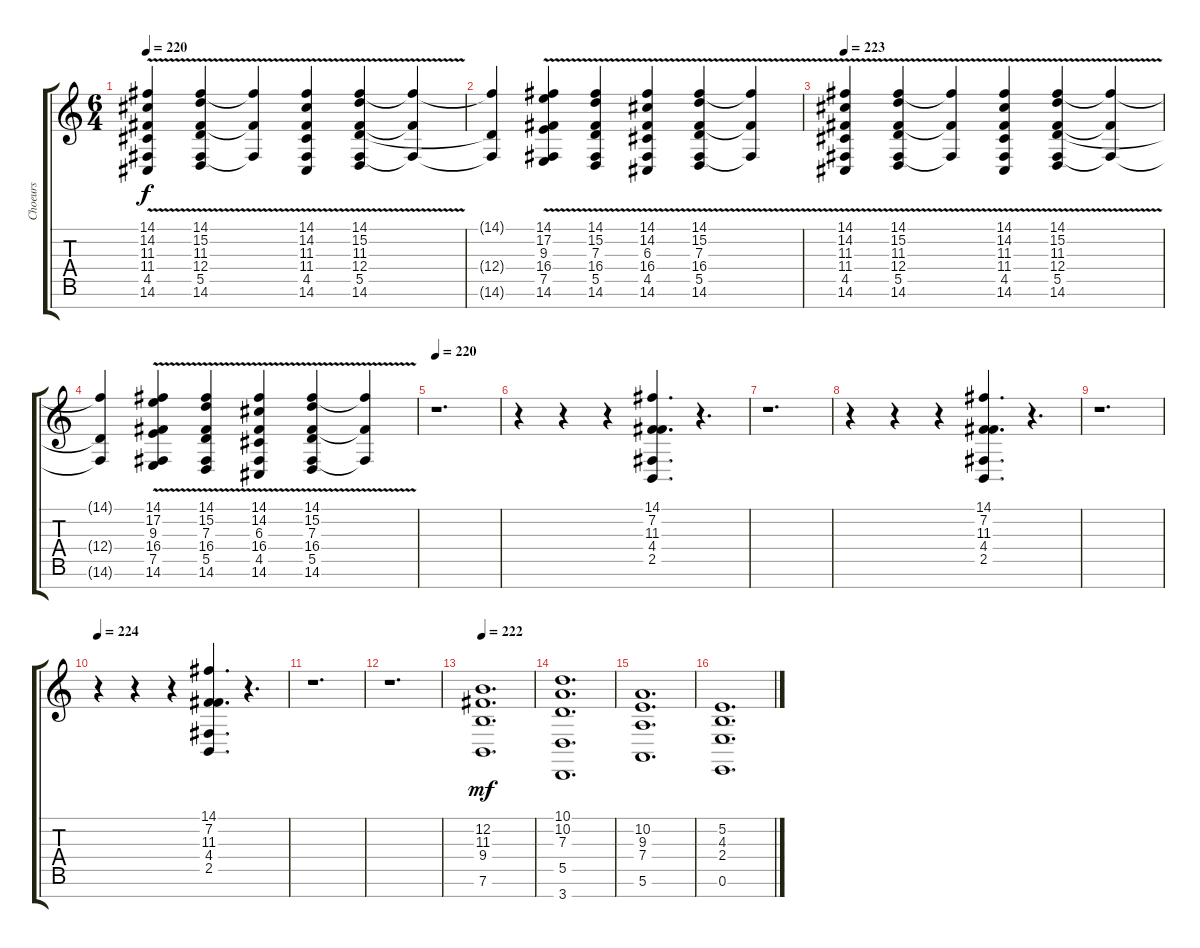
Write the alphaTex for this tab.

\track ("Choeurs" "Choeurs") {instrument choiraahs}
\staff {score tabs}
\tuning (E4 B3 G3 D3 A2 E2 B1) {hide}
\ts (6 4)
\tempo 220
\clef g2
\ks c
(14.1{v} 14.2 11.3{v} 11.4 4.5 14.6).4{dy f} (14.1{v} 15.2 11.3{v} 12.4 5.5 14.6).4 (14.1{t} 11.3{t} 14.6{t}).4 (14.1{v} 14.2 11.3{v} 11.4 4.5 14.6).4 (14.1{v} 15.2 11.3{v} 12.4 5.5 14.6).4 (14.1{t} 11.3{t} 14.6{t}).4 |
(14.1{t} 12.4{t} 14.6{t}).4 (14.1{v} 17.2 9.3 16.4{v} 7.5 14.6).4 (14.1{v} 15.2 7.3 16.4{v} 5.5 14.6).4 (14.1{v} 14.2 6.3 16.4{v} 4.5 14.6).4 (14.1{v} 15.2 7.3 16.4{v} 5.5 14.6).4 (14.1{t} 16.4{t} 14.6{t}).4 |
\tempo 223
(14.1{v} 14.2 11.3{v} 11.4 4.5 14.6).4 (14.1{v} 15.2 11.3{v} 12.4 5.5 14.6).4 (14.1{t} 11.3{t} 14.6{t}).4 (14.1{v} 14.2 11.3{v} 11.4 4.5 14.6).4 (14.1{v} 15.2 11.3{v} 12.4 5.5 14.6).4 (14.1{t} 11.3{t} 14.6{t}).4 |
(14.1{t} 12.4{t} 14.6{t}).4 (14.1{v} 17.2 9.3 16.4{v} 7.5 14.6).4 (14.1{v} 15.2 7.3 16.4{v} 5.5 14.6).4 (14.1{v} 14.2 6.3 16.4{v} 4.5 14.6).4 (14.1{v} 15.2 7.3 16.4{v} 5.5 14.6).4 (14.1{t} 16.4{t} 14.6{t}).4 |
\tempo 220
r.1{d} |
r.4 r.4 r.4 (14.1 7.2 11.3 4.4 2.5).4{d} r.4{d} |
r.1{d} |
r.4 r.4 r.4 (14.1 7.2 11.3 4.4 2.5).4{d} r.4{d} |
r.1{d} |
\tempo 224
r.4 r.4 r.4 (14.1 7.2 11.3 4.4 2.5).4{d} r.4{d} |
r.1{d} |
r.1{d} |
\tempo 222
(12.2 11.3 9.4 7.6).1{d dy mf} |
(10.1 10.2 7.3 5.5 3.7).1{d} |
(10.2 9.3 7.4 5.6).1{d} |
(5.2 4.3 2.4 0.6).1{d}
